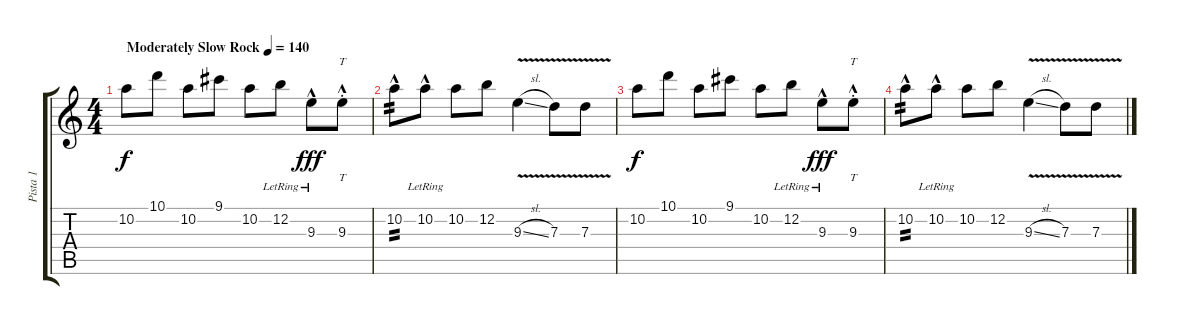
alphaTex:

\track ("Pista 1" "Pista 1") {instrument acousticguitarsteel}
\staff {score tabs}
\tuning (E4 B3 G3 D3 A2 E2) {hide}
\ts (4 4)
\tempo (140 "Moderately Slow Rock")
\clef g2
\ks c
10.2.8{dy f instrument acousticguitarsteel} 10.1.8 10.2.8 9.1.8 10.2.8 12.2{lr}.8 9.3{hac lr}.8{dy fff} 9.3{hac st}.8{tt} |
10.2{hac}.8{tp 2} 10.2{hac lr}.8 10.2.8 12.2.8 9.3{v sl}.4 7.3{v}.8 7.3{v}.8 |
10.2.8{dy f} 10.1.8 10.2.8 9.1.8 10.2.8 12.2{lr}.8 9.3{hac lr}.8{dy fff} 9.3{hac st}.8{tt} |
10.2{hac}.8{tp 2} 10.2{hac lr}.8 10.2.8 12.2.8 9.3{v sl}.4 7.3{v}.8 7.3{v}.8
